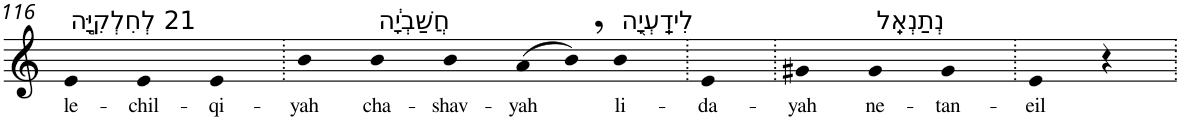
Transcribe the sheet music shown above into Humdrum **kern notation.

**kern	**text
*part1	*part1
*staff1	*staff1
*I"Piano	*
*I'Pno	*
!!LO:PB:g=z
*clefG2	*
*k[]	*
=116	=116
!LO:TX:a:t=21 לְחִלְקִיָּ֣ה	!
!	!LO:LY:b
4e	le-
!	!LO:LY:b
4e	-chil-
!	!LO:LY:b
4e	-qi-
=117.	=117.
!	!LO:LY:b
4b	-yah
!LO:TX:a:t=חֲשַׁבְיָ֔ה	!
!	!LO:LY:b
4b	cha-
!	!LO:LY:b
4b	-shav-
!	!LO:LY:b
(>8a	-yah
8b,)	.
!LO:TX:a:t=לִידַֽעְיָ֖ה	!
!	!LO:LY:b
4b	li-
=118.	=118.
!	!LO:LY:b
4e	-da-
=119.	=119.
!	!LO:LY:b
4g#X	-yah
!LO:TX:a:t=נְתַנְאֵֽל	!
!	!LO:LY:b
4g#	ne-
!	!LO:LY:b
4g#	-tan-
=120.	=120.
!	!LO:LY:b
4e	-eil
4r	.
=.	=.
*-	*-
